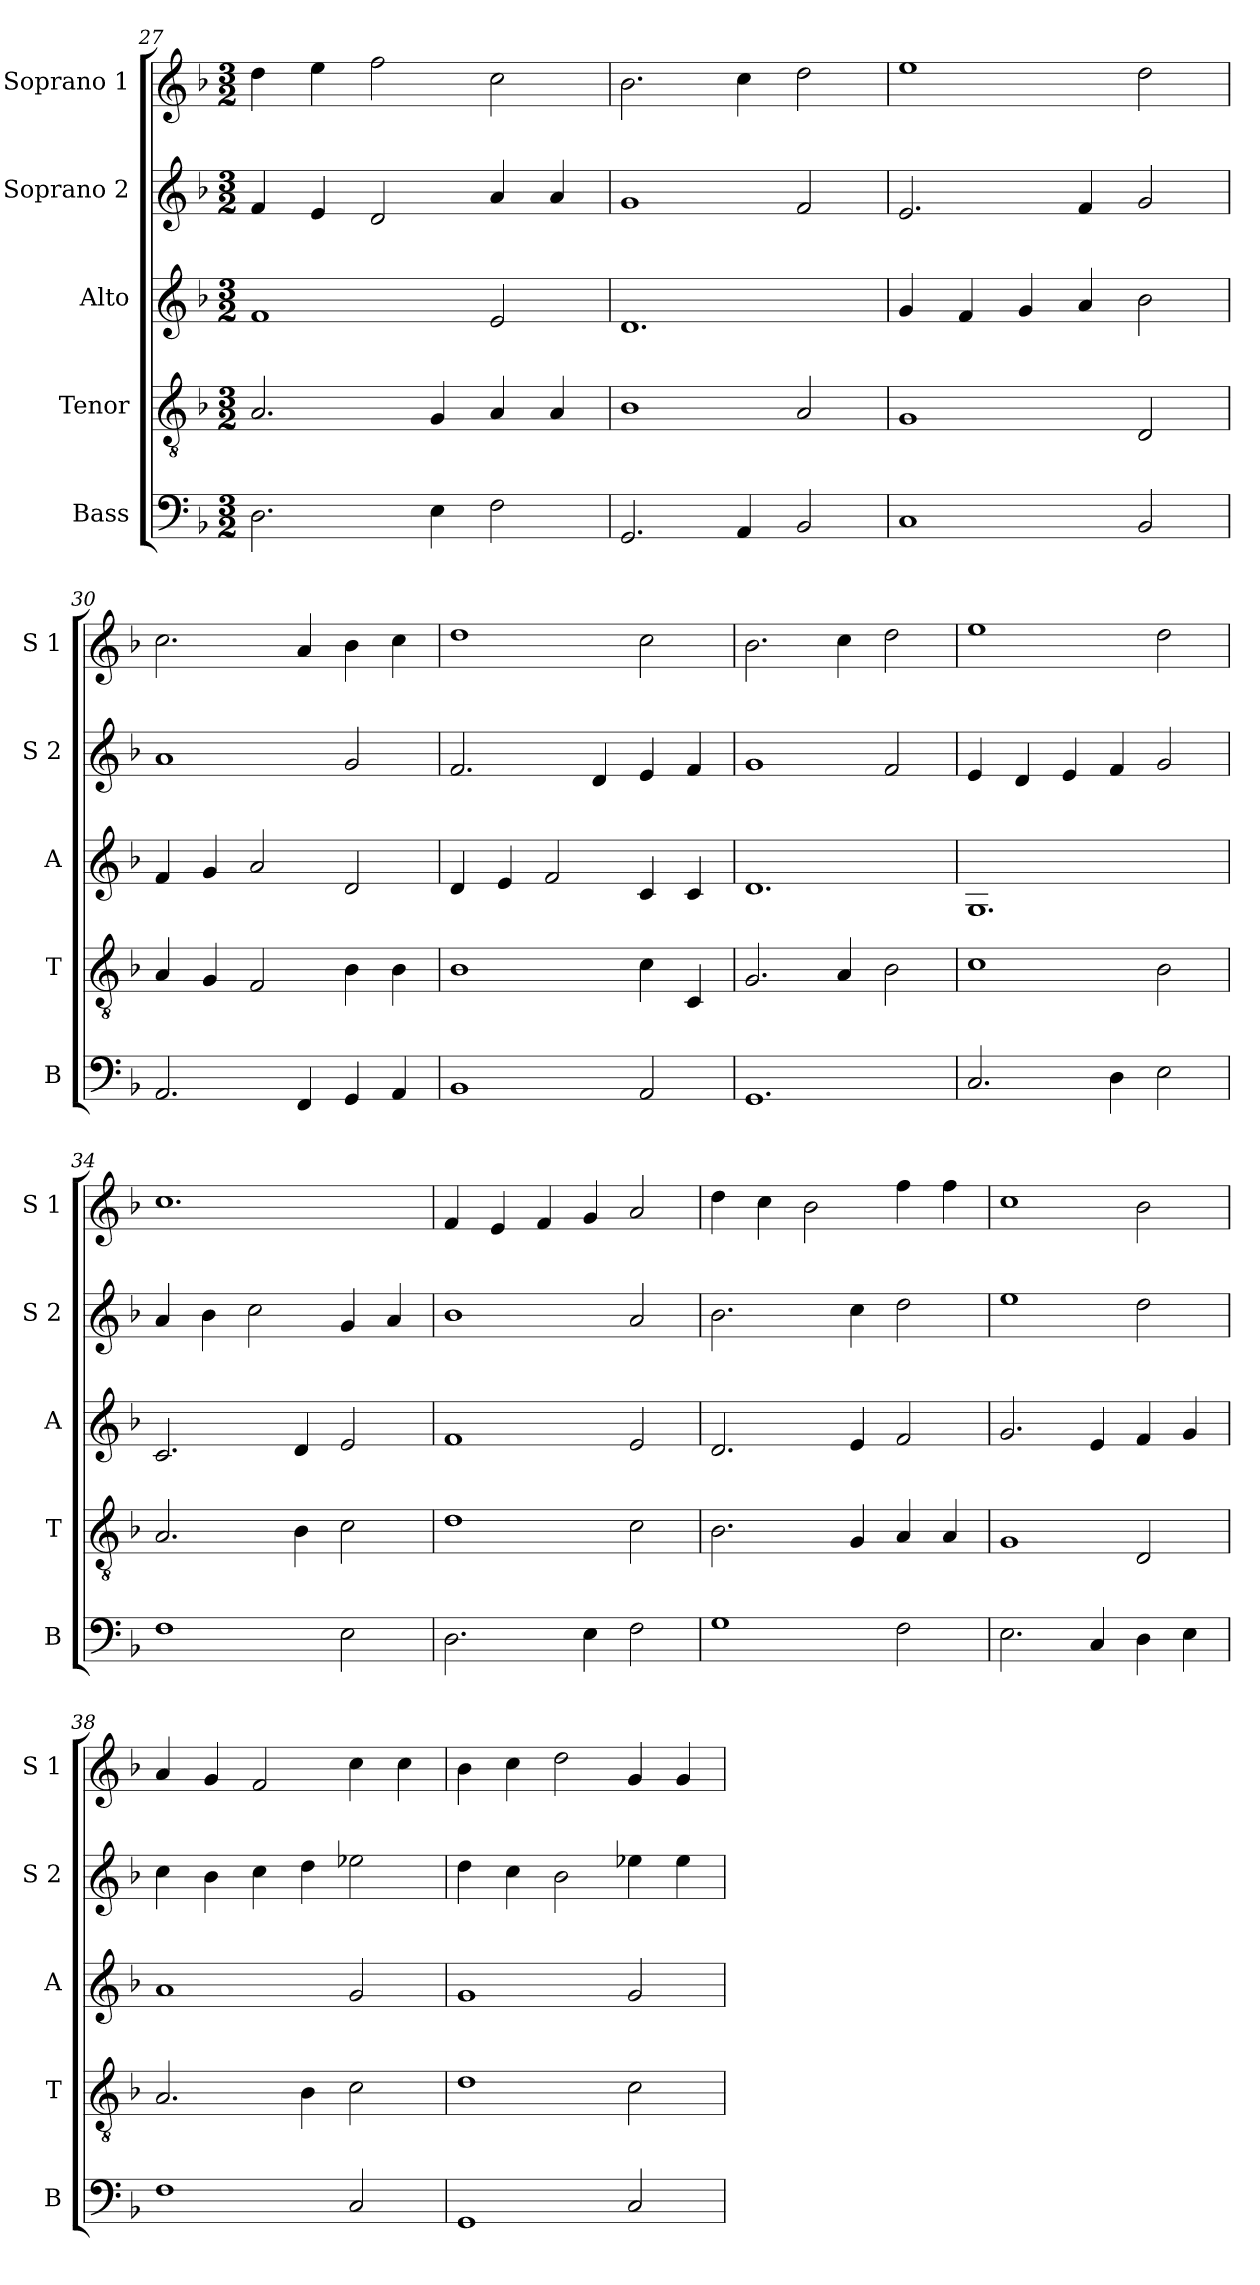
**kern	**kern	**kern	**kern	**kern
*part5	*part4	*part3	*part2	*part1
*staff5	*staff4	*staff3	*staff2	*staff1
*I"Bass	*I"Tenor	*I"Alto	*I"Soprano 2	*I"Soprano 1
*I'B	*I'T	*I'A	*I'S 2	*I'S 1
*clefF4	*clefGv2	*clefG2	*clefG2	*clefG2
*k[b-]	*k[b-]	*k[b-]	*k[b-]	*k[b-]
*F:	*F:	*F:	*F:	*F:
*M3/2	*M3/2	*M3/2	*M3/2	*M3/2
=27	=27	=27	=27	=27
2.D\	2.A/	1f	4f/	4dd\
.	.	.	4e/	4ee\
.	.	.	2d/	2ff\
4E\	4G/	.	.	.
2F\	4A/	2e/	4a/	2cc\
.	4A/	.	4a/	.
!!LO:LB:g=z
=28	=28	=28	=28	=28
2.GG/	1B-	1.d	1g	2.b-\
4AA/	.	.	.	4cc\
2BB-/	2A/	.	2f/	2dd\
=29	=29	=29	=29	=29
1C	1G	4g/	2.e/	1ee
.	.	4f/	.	.
.	.	4g/	.	.
.	.	4a/	4f/	.
2BB-/	2D/	2b-\	2g/	2dd\
=30	=30	=30	=30	=30
2.AA/	4A/	4f/	1a	2.cc\
.	4G/	4g/	.	.
.	2F/	2a/	.	.
4FF/	.	.	.	4a/
4GG/	4B-\	2d/	2g/	4b-\
4AA/	4B-\	.	.	4cc\
=31	=31	=31	=31	=31
1BB-	1B-	4d/	2.f/	1dd
.	.	4e/	.	.
.	.	2f/	.	.
.	.	.	4d/	.
2AA/	4c\	4c/	4e/	2cc\
.	4C/	4c/	4f/	.
=32	=32	=32	=32	=32
1.GG	2.G/	1.d	1g	2.b-\
.	4A/	.	.	4cc\
.	2B-\	.	2f/	2dd\
=33	=33	=33	=33	=33
2.C/	1c	1.G	4e/	1ee
.	.	.	4d/	.
.	.	.	4e/	.
4D\	.	.	4f/	.
2E\	2B-\	.	2g/	2dd\
!!LO:PB:g=z
=34	=34	=34	=34	=34
1F	2.A/	2.c/	4a/	1.cc
.	.	.	4b-\	.
.	.	.	2cc\	.
.	4B-\	4d/	.	.
2E\	2c\	2e/	4g/	.
.	.	.	4a/	.
=35	=35	=35	=35	=35
2.D\	1d	1f	1b-	4f/
.	.	.	.	4e/
.	.	.	.	4f/
4E\	.	.	.	4g/
2F\	2c\	2e/	2a/	2a/
=36	=36	=36	=36	=36
1G	2.B-\	2.d/	2.b-\	4dd\
.	.	.	.	4cc\
.	.	.	.	2b-\
.	4G/	4e/	4cc\	.
2F\	4A/	2f/	2dd\	4ff\
.	4A/	.	.	4ff\
=37	=37	=37	=37	=37
2.E\	1G	2.g/	1ee	1cc
4C/	.	4e/	.	.
4D\	2D/	4f/	2dd\	2b-\
4E\	.	4g/	.	.
=38	=38	=38	=38	=38
1F	2.A/	1a	4cc\	4a/
.	.	.	4b-\	4g/
.	.	.	4cc\	2f/
.	4B-\	.	4dd\	.
2C/	2c\	2g/	2ee-X\	4cc\
.	.	.	.	4cc\
=39	=39	=39	=39	=39
1GG	1d	1g	4dd\	4b-\
.	.	.	4cc\	4cc\
.	.	.	2b-\	2dd\
2C/	2c\	2g/	4ee-X\	4g/
.	.	.	4ee-\	4g/
=	=	=	=	=
*-	*-	*-	*-	*-
